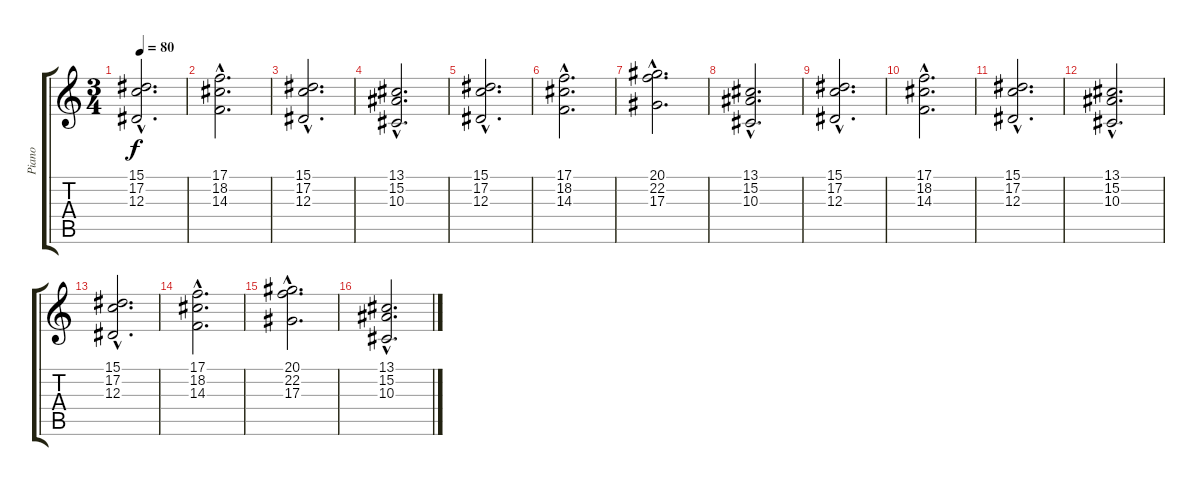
\track ("Piano" "Piano") {instrument acousticgrandpiano}
\staff {score tabs}
\tuning (C4 G3 Eb3 Bb2 F2 C2) {hide}
\ts (3 4)
\tempo 80
\clef g2
\ks c
(15.1{hac} 17.2{hac} 12.3{hac}).2{d dy f} |
(17.1{hac} 18.2{hac} 14.3{hac}).2{d} |
(15.1{hac} 17.2{hac} 12.3{hac}).2{d} |
(13.1{hac} 15.2{hac} 10.3{hac}).2{d} |
(15.1{hac} 17.2{hac} 12.3{hac}).2{d} |
(17.1{hac} 18.2{hac} 14.3{hac}).2{d} |
(20.1{hac} 22.2{hac} 17.3{hac}).2{d} |
(13.1{hac} 15.2{hac} 10.3{hac}).2{d} |
(15.1{hac} 17.2{hac} 12.3{hac}).2{d} |
(17.1{hac} 18.2{hac} 14.3{hac}).2{d} |
(15.1{hac} 17.2{hac} 12.3{hac}).2{d} |
(13.1{hac} 15.2{hac} 10.3{hac}).2{d} |
(15.1{hac} 17.2{hac} 12.3{hac}).2{d} |
(17.1{hac} 18.2{hac} 14.3{hac}).2{d} |
(20.1{hac} 22.2{hac} 17.3{hac}).2{d} |
(13.1{hac} 15.2{hac} 10.3{hac}).2{d}
